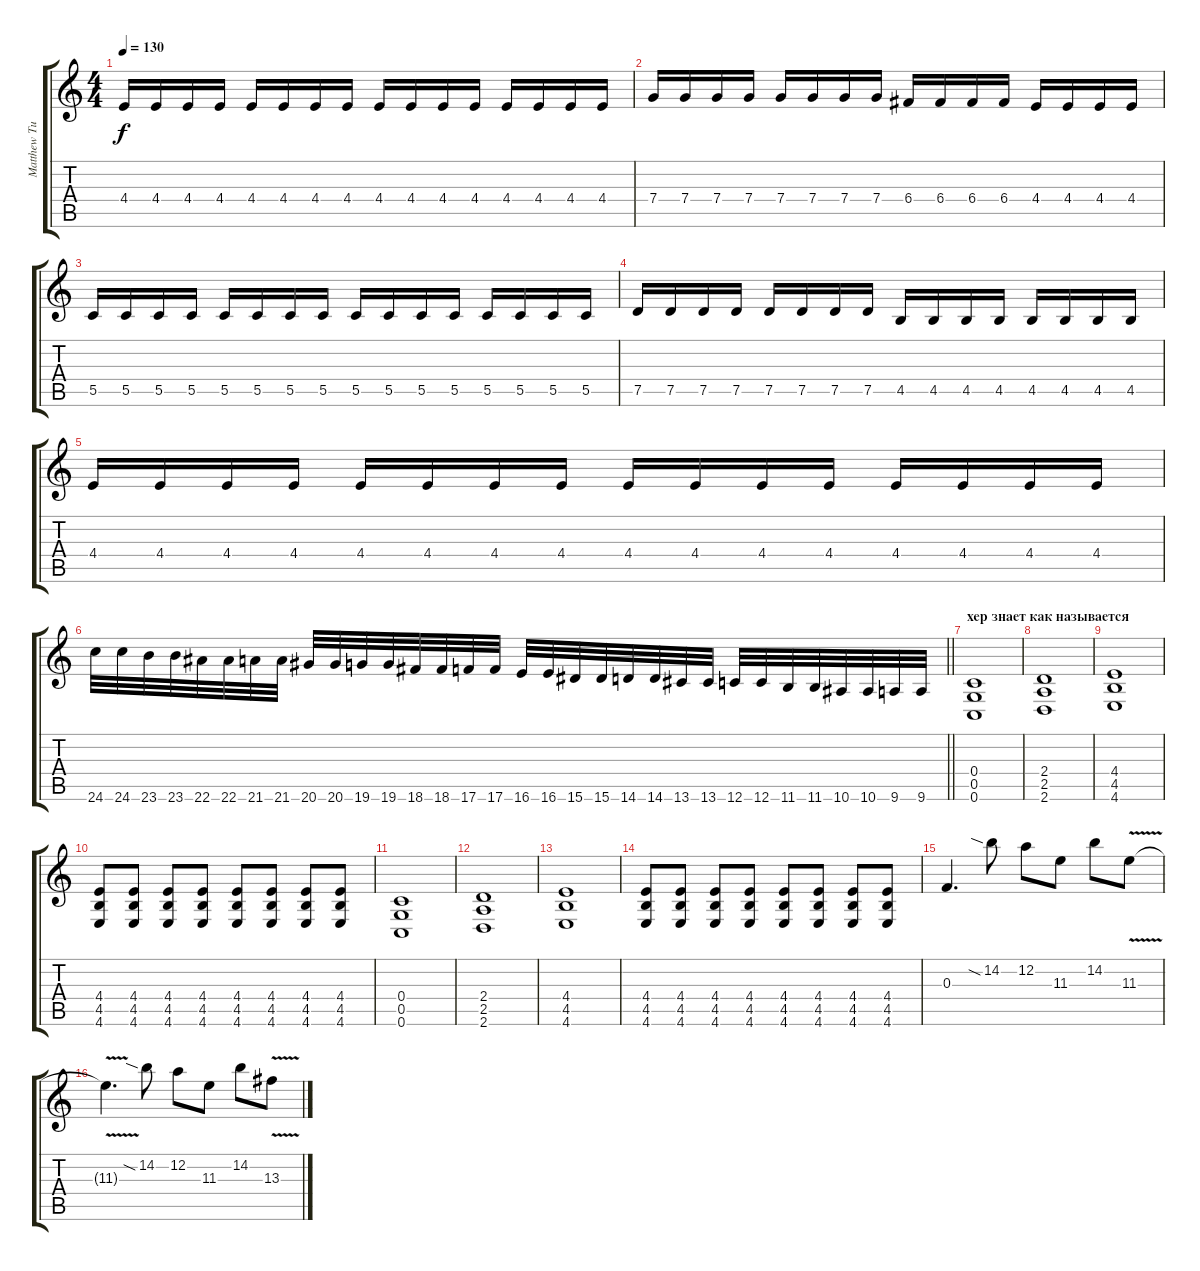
\track ("Matthew Tuck" "Matthew Tu") {instrument distortionguitar}
\staff {score tabs}
\tuning (D4 A3 F3 C3 G2 C2) {hide}
\ts (4 4)
\tempo 130
\clef g2
\ks c
4.4.16{dy f} 4.4.16 4.4.16 4.4.16 4.4.16 4.4.16 4.4.16 4.4.16 4.4.16 4.4.16 4.4.16 4.4.16 4.4.16 4.4.16 4.4.16 4.4.16 |
7.4.16 7.4.16 7.4.16 7.4.16 7.4.16 7.4.16 7.4.16 7.4.16 6.4.16 6.4.16 6.4.16 6.4.16 4.4.16 4.4.16 4.4.16 4.4.16 |
5.5.16 5.5.16 5.5.16 5.5.16 5.5.16 5.5.16 5.5.16 5.5.16 5.5.16 5.5.16 5.5.16 5.5.16 5.5.16 5.5.16 5.5.16 5.5.16 |
7.5.16 7.5.16 7.5.16 7.5.16 7.5.16 7.5.16 7.5.16 7.5.16 4.5.16 4.5.16 4.5.16 4.5.16 4.5.16 4.5.16 4.5.16 4.5.16 |
4.4.16 4.4.16 4.4.16 4.4.16 4.4.16 4.4.16 4.4.16 4.4.16 4.4.16 4.4.16 4.4.16 4.4.16 4.4.16 4.4.16 4.4.16 4.4.16 |
\barLineRight lightlight
24.6.32 24.6.32 23.6.32 23.6.32 22.6.32 22.6.32 21.6.32 21.6.32 20.6.32 20.6.32 19.6.32 19.6.32 18.6.32 18.6.32 17.6.32 17.6.32 16.6.32 16.6.32 15.6.32 15.6.32 14.6.32 14.6.32 13.6.32 13.6.32 12.6.32 12.6.32 11.6.32 11.6.32 10.6.32 10.6.32 9.6.32 9.6.32 |
\section ("" "хер знает как называется")
(0.4 0.5 0.6).1 |
(2.4 2.5 2.6).1 |
(4.4 4.5 4.6).1 |
(4.4 4.5 4.6).8 (4.4 4.5 4.6).8 (4.4 4.5 4.6).8 (4.4 4.5 4.6).8 (4.4 4.5 4.6).8 (4.4 4.5 4.6).8 (4.4 4.5 4.6).8 (4.4 4.5 4.6).8 |
(0.4 0.5 0.6).1 |
(2.4 2.5 2.6).1 |
(4.4 4.5 4.6).1 |
(4.4 4.5 4.6).8 (4.4 4.5 4.6).8 (4.4 4.5 4.6).8 (4.4 4.5 4.6).8 (4.4 4.5 4.6).8 (4.4 4.5 4.6).8 (4.4 4.5 4.6).8 (4.4 4.5 4.6).8 |
0.3.4{d} 14.2{sia}.8 12.2.8 11.3.8 14.2.8 11.3{v}.8 |
11.3{t}.4{d} 14.2{sia}.8 12.2.8 11.3.8 14.2.8 13.3{v}.8
